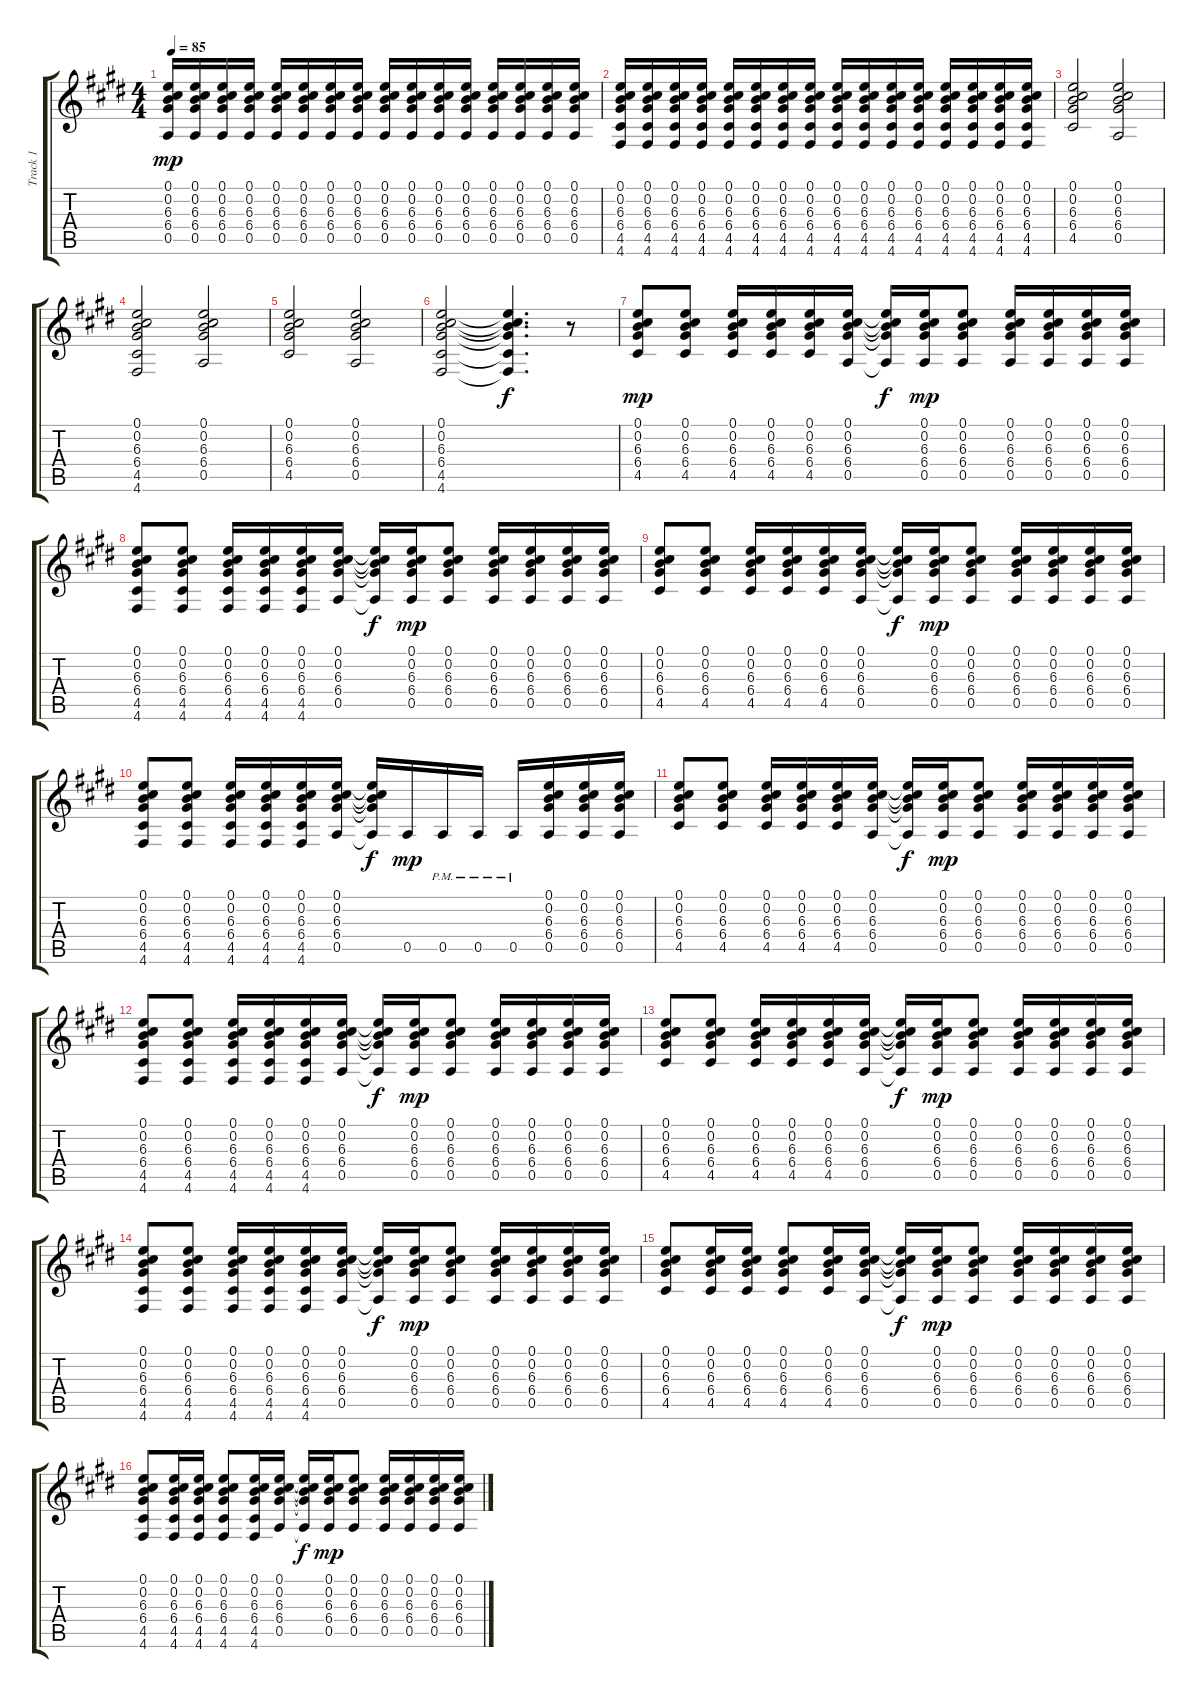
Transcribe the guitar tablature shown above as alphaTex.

\track ("Track 1" "Track 1") {instrument distortionguitar}
\staff {score tabs}
\tuning (E4 B3 G3 D3 A2 D2) {hide}
\ts (4 4)
\tempo 85
\clef g2
\ks e
(0.1 0.2 6.3 6.4 0.5).16{dy mp} (0.1 0.2 6.3 6.4 0.5).16 (0.1 0.2 6.3 6.4 0.5).16 (0.1 0.2 6.3 6.4 0.5).16 (0.1 0.2 6.3 6.4 0.5).16 (0.1 0.2 6.3 6.4 0.5).16 (0.1 0.2 6.3 6.4 0.5).16 (0.1 0.2 6.3 6.4 0.5).16 (0.1 0.2 6.3 6.4 0.5).16 (0.1 0.2 6.3 6.4 0.5).16 (0.1 0.2 6.3 6.4 0.5).16 (0.1 0.2 6.3 6.4 0.5).16 (0.1 0.2 6.3 6.4 0.5).16 (0.1 0.2 6.3 6.4 0.5).16 (0.1 0.2 6.3 6.4 0.5).16 (0.1 0.2 6.3 6.4 0.5).16 |
(0.1 0.2 6.3 6.4 4.5 4.6).16 (0.1 0.2 6.3 6.4 4.5 4.6).16 (0.1 0.2 6.3 6.4 4.5 4.6).16 (0.1 0.2 6.3 6.4 4.5 4.6).16 (0.1 0.2 6.3 6.4 4.5 4.6).16 (0.1 0.2 6.3 6.4 4.5 4.6).16 (0.1 0.2 6.3 6.4 4.5 4.6).16 (0.1 0.2 6.3 6.4 4.5 4.6).16 (0.1 0.2 6.3 6.4 4.5 4.6).16 (0.1 0.2 6.3 6.4 4.5 4.6).16 (0.1 0.2 6.3 6.4 4.5 4.6).16 (0.1 0.2 6.3 6.4 4.5 4.6).16 (0.1 0.2 6.3 6.4 4.5 4.6).16 (0.1 0.2 6.3 6.4 4.5 4.6).16 (0.1 0.2 6.3 6.4 4.5 4.6).16 (0.1 0.2 6.3 6.4 4.5 4.6).16 |
(0.1 0.2 6.3 6.4 4.5).2 (0.1 0.2 6.3 6.4 0.5).2 |
(0.1 0.2 6.3 6.4 4.5 4.6).2 (0.1 0.2 6.3 6.4 0.5).2 |
(0.1 0.2 6.3 6.4 4.5).2 (0.1 0.2 6.3 6.4 0.5).2 |
(0.1 0.2 6.3 6.4 4.5 4.6).2 (0.1{t} 0.2{t} 6.3{t} 6.4{t} 4.5{t} 4.6{t}).4{d dy f} r.8 |
(0.1 0.2 6.3 6.4 4.5).8{dy mp} (0.1 0.2 6.3 6.4 4.5).8 (0.1 0.2 6.3 6.4 4.5).16 (0.1 0.2 6.3 6.4 4.5).16 (0.1 0.2 6.3 6.4 4.5).16 (0.1 0.2 6.3 6.4 0.5).16 (0.1{t} 0.2{t} 6.3{t} 6.4{t} 0.5{t}).16{dy f} (0.1 0.2 6.3 6.4 0.5).16{dy mp} (0.1 0.2 6.3 6.4 0.5).8 (0.1 0.2 6.3 6.4 0.5).16 (0.1 0.2 6.3 6.4 0.5).16 (0.1 0.2 6.3 6.4 0.5).16 (0.1 0.2 6.3 6.4 0.5).16 |
(0.1 0.2 6.3 6.4 4.5 4.6).8 (0.1 0.2 6.3 6.4 4.5 4.6).8 (0.1 0.2 6.3 6.4 4.5 4.6).16 (0.1 0.2 6.3 6.4 4.5 4.6).16 (0.1 0.2 6.3 6.4 4.5 4.6).16 (0.1 0.2 6.3 6.4 0.5).16 (0.1{t} 0.2{t} 6.3{t} 6.4{t} 0.5{t}).16{dy f} (0.1 0.2 6.3 6.4 0.5).16{dy mp} (0.1 0.2 6.3 6.4 0.5).8 (0.1 0.2 6.3 6.4 0.5).16 (0.1 0.2 6.3 6.4 0.5).16 (0.1 0.2 6.3 6.4 0.5).16 (0.1 0.2 6.3 6.4 0.5).16 |
(0.1 0.2 6.3 6.4 4.5).8 (0.1 0.2 6.3 6.4 4.5).8 (0.1 0.2 6.3 6.4 4.5).16 (0.1 0.2 6.3 6.4 4.5).16 (0.1 0.2 6.3 6.4 4.5).16 (0.1 0.2 6.3 6.4 0.5).16 (0.1{t} 0.2{t} 6.3{t} 6.4{t} 0.5{t}).16{dy f} (0.1 0.2 6.3 6.4 0.5).16{dy mp} (0.1 0.2 6.3 6.4 0.5).8 (0.1 0.2 6.3 6.4 0.5).16 (0.1 0.2 6.3 6.4 0.5).16 (0.1 0.2 6.3 6.4 0.5).16 (0.1 0.2 6.3 6.4 0.5).16 |
(0.1 0.2 6.3 6.4 4.5 4.6).8 (0.1 0.2 6.3 6.4 4.5 4.6).8 (0.1 0.2 6.3 6.4 4.5 4.6).16 (0.1 0.2 6.3 6.4 4.5 4.6).16 (0.1 0.2 6.3 6.4 4.5 4.6).16 (0.1 0.2 6.3 6.4 0.5).16 (0.1{t} 0.2{t} 6.3{t} 6.4{t} 0.5{t}).16{dy f} 0.5.16{dy mp} 0.5{pm}.16 0.5{pm}.16 0.5{pm}.16 (0.1 0.2 6.3 6.4 0.5).16 (0.1 0.2 6.3 6.4 0.5).16 (0.1 0.2 6.3 6.4 0.5).16 |
(0.1 0.2 6.3 6.4 4.5).8 (0.1 0.2 6.3 6.4 4.5).8 (0.1 0.2 6.3 6.4 4.5).16 (0.1 0.2 6.3 6.4 4.5).16 (0.1 0.2 6.3 6.4 4.5).16 (0.1 0.2 6.3 6.4 0.5).16 (0.1{t} 0.2{t} 6.3{t} 6.4{t} 0.5{t}).16{dy f} (0.1 0.2 6.3 6.4 0.5).16{dy mp} (0.1 0.2 6.3 6.4 0.5).8 (0.1 0.2 6.3 6.4 0.5).16 (0.1 0.2 6.3 6.4 0.5).16 (0.1 0.2 6.3 6.4 0.5).16 (0.1 0.2 6.3 6.4 0.5).16 |
(0.1 0.2 6.3 6.4 4.5 4.6).8 (0.1 0.2 6.3 6.4 4.5 4.6).8 (0.1 0.2 6.3 6.4 4.5 4.6).16 (0.1 0.2 6.3 6.4 4.5 4.6).16 (0.1 0.2 6.3 6.4 4.5 4.6).16 (0.1 0.2 6.3 6.4 0.5).16 (0.1{t} 0.2{t} 6.3{t} 6.4{t} 0.5{t}).16{dy f} (0.1 0.2 6.3 6.4 0.5).16{dy mp} (0.1 0.2 6.3 6.4 0.5).8 (0.1 0.2 6.3 6.4 0.5).16 (0.1 0.2 6.3 6.4 0.5).16 (0.1 0.2 6.3 6.4 0.5).16 (0.1 0.2 6.3 6.4 0.5).16 |
(0.1 0.2 6.3 6.4 4.5).8 (0.1 0.2 6.3 6.4 4.5).8 (0.1 0.2 6.3 6.4 4.5).16 (0.1 0.2 6.3 6.4 4.5).16 (0.1 0.2 6.3 6.4 4.5).16 (0.1 0.2 6.3 6.4 0.5).16 (0.1{t} 0.2{t} 6.3{t} 6.4{t} 0.5{t}).16{dy f} (0.1 0.2 6.3 6.4 0.5).16{dy mp} (0.1 0.2 6.3 6.4 0.5).8 (0.1 0.2 6.3 6.4 0.5).16 (0.1 0.2 6.3 6.4 0.5).16 (0.1 0.2 6.3 6.4 0.5).16 (0.1 0.2 6.3 6.4 0.5).16 |
(0.1 0.2 6.3 6.4 4.5 4.6).8 (0.1 0.2 6.3 6.4 4.5 4.6).8 (0.1 0.2 6.3 6.4 4.5 4.6).16 (0.1 0.2 6.3 6.4 4.5 4.6).16 (0.1 0.2 6.3 6.4 4.5 4.6).16 (0.1 0.2 6.3 6.4 0.5).16 (0.1{t} 0.2{t} 6.3{t} 6.4{t} 0.5{t}).16{dy f} (0.1 0.2 6.3 6.4 0.5).16{dy mp} (0.1 0.2 6.3 6.4 0.5).8 (0.1 0.2 6.3 6.4 0.5).16 (0.1 0.2 6.3 6.4 0.5).16 (0.1 0.2 6.3 6.4 0.5).16 (0.1 0.2 6.3 6.4 0.5).16 |
(0.1 0.2 6.3 6.4 4.5).8 (0.1 0.2 6.3 6.4 4.5).16 (0.1 0.2 6.3 6.4 4.5).16 (0.1 0.2 6.3 6.4 4.5).8 (0.1 0.2 6.3 6.4 4.5).16 (0.1 0.2 6.3 6.4 0.5).16 (0.1{t} 0.2{t} 6.3{t} 6.4{t} 0.5{t}).16{dy f} (0.1 0.2 6.3 6.4 0.5).16{dy mp} (0.1 0.2 6.3 6.4 0.5).8 (0.1 0.2 6.3 6.4 0.5).16 (0.1 0.2 6.3 6.4 0.5).16 (0.1 0.2 6.3 6.4 0.5).16 (0.1 0.2 6.3 6.4 0.5).16 |
(0.1 0.2 6.3 6.4 4.5 4.6).8 (0.1 0.2 6.3 6.4 4.5 4.6).16 (0.1 0.2 6.3 6.4 4.5 4.6).16 (0.1 0.2 6.3 6.4 4.5 4.6).8 (0.1 0.2 6.3 6.4 4.5 4.6).16 (0.1 0.2 6.3 6.4 0.5).16 (0.1{t} 0.2{t} 6.3{t} 6.4{t} 0.5{t}).16{dy f} (0.1 0.2 6.3 6.4 0.5).16{dy mp} (0.1 0.2 6.3 6.4 0.5).8 (0.1 0.2 6.3 6.4 0.5).16 (0.1 0.2 6.3 6.4 0.5).16 (0.1 0.2 6.3 6.4 0.5).16 (0.1 0.2 6.3 6.4 0.5).16
